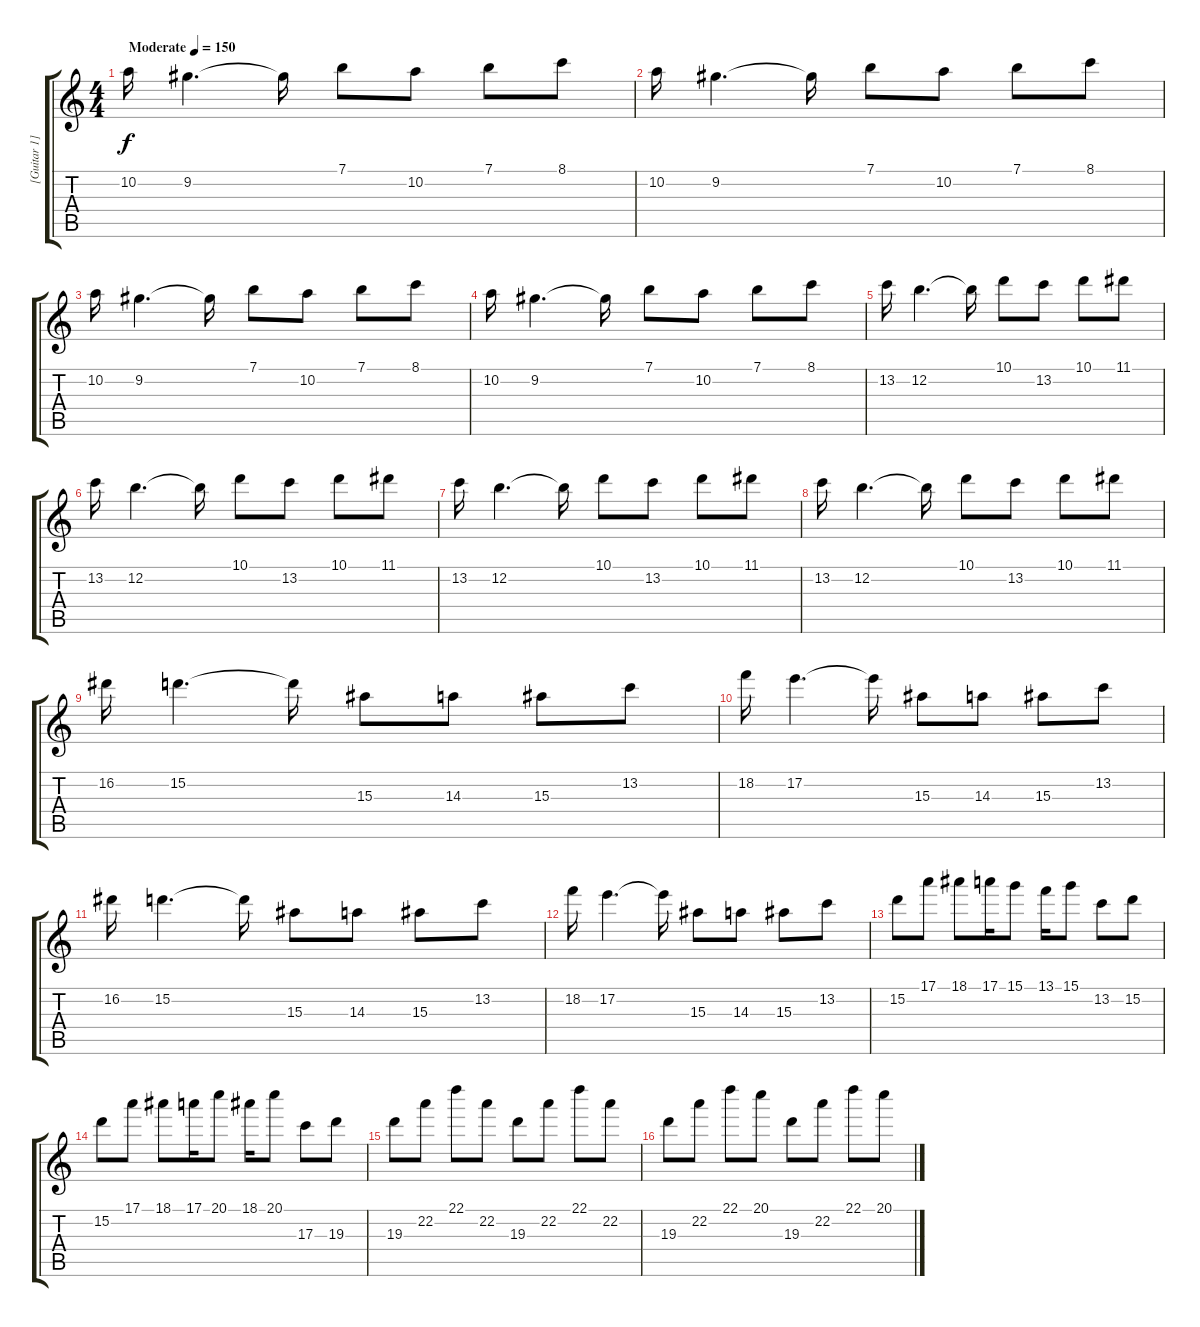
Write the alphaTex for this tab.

\track ("[Guitar 1]" "[Guitar 1]") {instrument distortionguitar}
\staff {score tabs}
\tuning (E4 B3 G3 D3 A2 E2) {hide}
\ts (4 4)
\tempo (150 "Moderate")
\clef g2
\ks c
10.2.16{dy f instrument distortionguitar} 9.2.4{d} 9.2{t}.16 7.1.8 10.2.8 7.1.8 8.1.8 |
10.2.16 9.2.4{d} 9.2{t}.16 7.1.8 10.2.8 7.1.8 8.1.8 |
10.2.16 9.2.4{d} 9.2{t}.16 7.1.8 10.2.8 7.1.8 8.1.8 |
10.2.16 9.2.4{d} 9.2{t}.16 7.1.8 10.2.8 7.1.8 8.1.8 |
13.2.16 12.2.4{d} 12.2{t}.16 10.1.8 13.2.8 10.1.8 11.1.8 |
13.2.16 12.2.4{d} 12.2{t}.16 10.1.8 13.2.8 10.1.8 11.1.8 |
13.2.16 12.2.4{d} 12.2{t}.16 10.1.8 13.2.8 10.1.8 11.1.8 |
13.2.16 12.2.4{d} 12.2{t}.16 10.1.8 13.2.8 10.1.8 11.1.8 |
16.2.16 15.2.4{d} 15.2{t}.16 15.3.8 14.3.8 15.3.8 13.2.8 |
18.2.16 17.2.4{d} 17.2{t}.16 15.3.8 14.3.8 15.3.8 13.2.8 |
16.2.16 15.2.4{d} 15.2{t}.16 15.3.8 14.3.8 15.3.8 13.2.8 |
18.2.16 17.2.4{d} 17.2{t}.16 15.3.8 14.3.8 15.3.8 13.2.8 |
15.2.8 17.1.8 18.1.8 17.1.16 15.1.8 13.1.16 15.1.8 13.2.8 15.2.8 |
15.2.8 17.1.8 18.1.8 17.1.16 20.1.8 18.1.16 20.1.8 17.3.8 19.3.8 |
19.3.8 22.2.8 22.1.8 22.2.8 19.3.8 22.2.8 22.1.8 22.2.8 |
19.3.8 22.2.8 22.1.8 20.1.8 19.3.8 22.2.8 22.1.8 20.1.8
